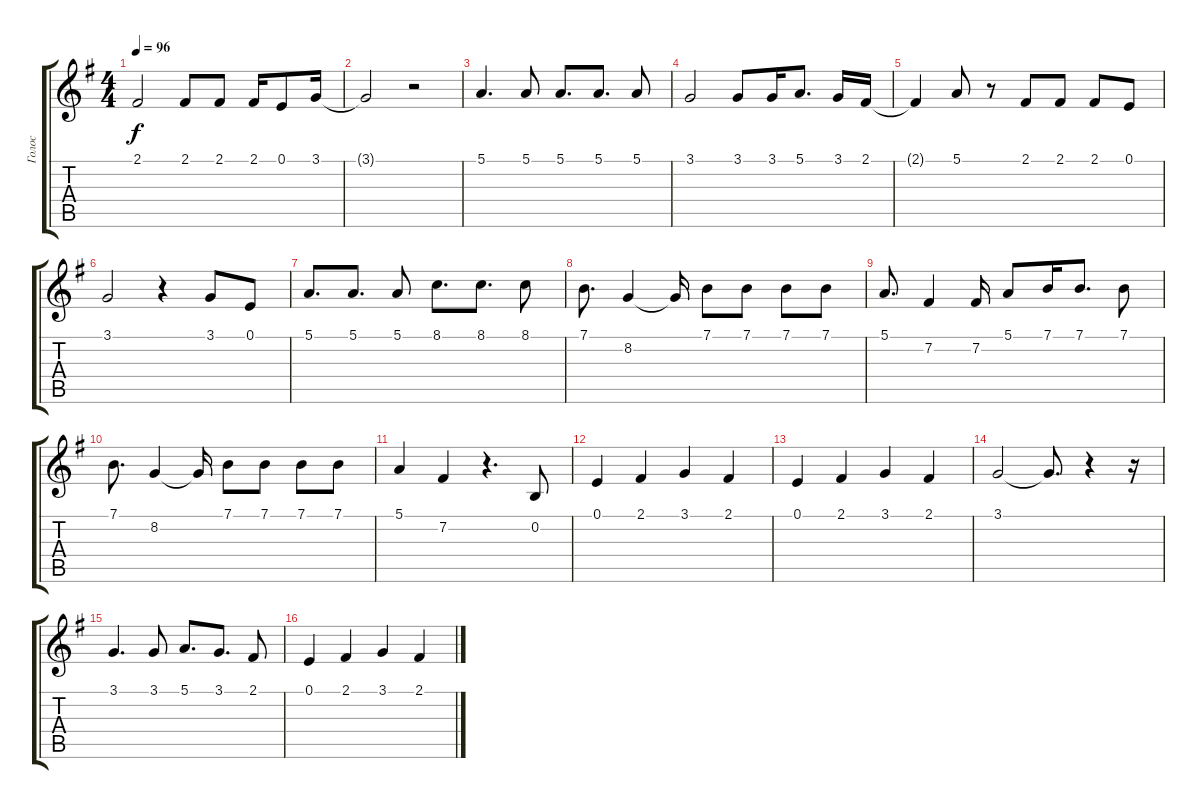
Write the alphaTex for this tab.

\track ("Голос" "Голос") {instrument lead6voice}
\staff {score tabs}
\tuning (E4 B3 G3 D3 A2 E2) {hide}
\ts (4 4)
\tempo 96
\clef g2
\ks eminor
2.1{t}.2{dy f} 2.1.8 2.1.8 2.1.16 0.1.8 3.1.16 |
3.1{t}.2 r.2 |
5.1.4{d} 5.1.8 5.1.8{d} 5.1.8{d} 5.1.8 |
3.1.2 3.1.8 3.1.16 5.1.8{d} 3.1.16 2.1.16 |
2.1{t}.4 5.1.8 r.8 2.1.8 2.1.8 2.1.8 0.1.8 |
3.1.2 r.4 3.1.8 0.1.8 |
5.1.8{d} 5.1.8{d} 5.1.8 8.1.8{d} 8.1.8{d} 8.1.8 |
7.1.8{d} 8.2.4 8.2{t}.16 7.1.8 7.1.8 7.1.8 7.1.8 |
5.1.8{d} 7.2.4 7.2.16 5.1.8 7.1.16 7.1.8{d} 7.1.8 |
7.1.8{d} 8.2.4 8.2{t}.16 7.1.8 7.1.8 7.1.8 7.1.8 |
5.1.4 7.2.4 r.4{d} 0.2.8 |
0.1.4 2.1.4 3.1.4 2.1.4 |
0.1.4 2.1.4 3.1.4 2.1.4 |
3.1.2 3.1{t}.8{d} r.4 r.16 |
3.1.4{d} 3.1.8 5.1.8{d} 3.1.8{d} 2.1.8 |
0.1.4 2.1.4 3.1.4 2.1.4
